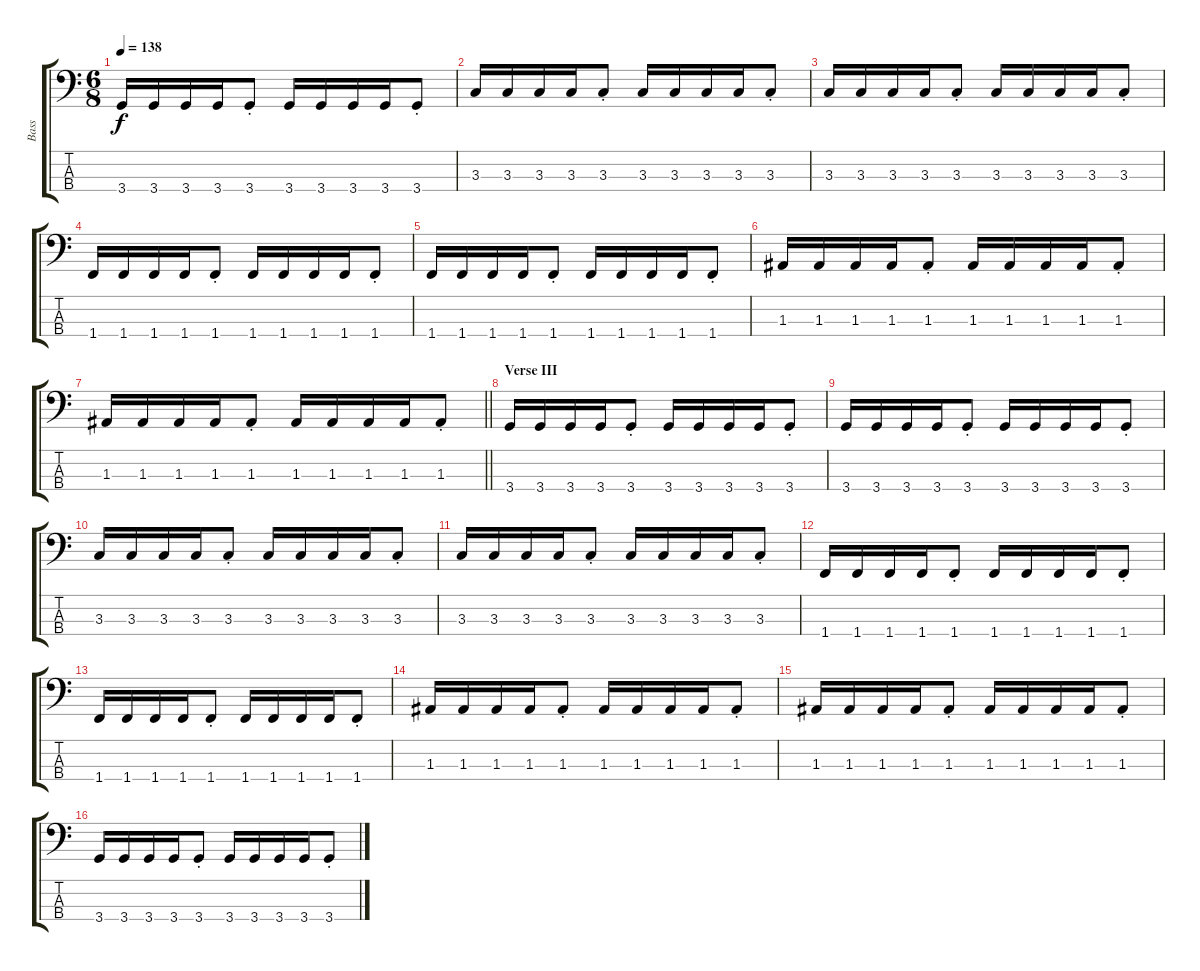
\track ("Bass" "Bass") {instrument electricbassfinger}
\staff {score tabs}
\tuning (G2 D2 A1 E1) {hide}
\ts (6 8)
\tempo 138
\clef f4
\ks c
3.4.16{dy f} 3.4.16 3.4.16 3.4.16 3.4{st}.8 3.4.16 3.4.16 3.4.16 3.4.16 3.4{st}.8 |
3.3.16 3.3.16 3.3.16 3.3.16 3.3{st}.8 3.3.16 3.3.16 3.3.16 3.3.16 3.3{st}.8 |
3.3.16 3.3.16 3.3.16 3.3.16 3.3{st}.8 3.3.16 3.3.16 3.3.16 3.3.16 3.3{st}.8 |
1.4.16 1.4.16 1.4.16 1.4.16 1.4{st}.8 1.4.16 1.4.16 1.4.16 1.4.16 1.4{st}.8 |
1.4.16 1.4.16 1.4.16 1.4.16 1.4{st}.8 1.4.16 1.4.16 1.4.16 1.4.16 1.4{st}.8 |
1.3.16 1.3.16 1.3.16 1.3.16 1.3{st}.8 1.3.16 1.3.16 1.3.16 1.3.16 1.3{st}.8 |
\barLineRight lightlight
1.3.16 1.3.16 1.3.16 1.3.16 1.3{st}.8 1.3.16 1.3.16 1.3.16 1.3.16 1.3{st}.8 |
\section ("" "Verse III")
3.4.16 3.4.16 3.4.16 3.4.16 3.4{st}.8 3.4.16 3.4.16 3.4.16 3.4.16 3.4{st}.8 |
3.4.16 3.4.16 3.4.16 3.4.16 3.4{st}.8 3.4.16 3.4.16 3.4.16 3.4.16 3.4{st}.8 |
3.3.16 3.3.16 3.3.16 3.3.16 3.3{st}.8 3.3.16 3.3.16 3.3.16 3.3.16 3.3{st}.8 |
3.3.16 3.3.16 3.3.16 3.3.16 3.3{st}.8 3.3.16 3.3.16 3.3.16 3.3.16 3.3{st}.8 |
1.4.16 1.4.16 1.4.16 1.4.16 1.4{st}.8 1.4.16 1.4.16 1.4.16 1.4.16 1.4{st}.8 |
1.4.16 1.4.16 1.4.16 1.4.16 1.4{st}.8 1.4.16 1.4.16 1.4.16 1.4.16 1.4{st}.8 |
1.3.16 1.3.16 1.3.16 1.3.16 1.3{st}.8 1.3.16 1.3.16 1.3.16 1.3.16 1.3{st}.8 |
1.3.16 1.3.16 1.3.16 1.3.16 1.3{st}.8 1.3.16 1.3.16 1.3.16 1.3.16 1.3{st}.8 |
3.4.16 3.4.16 3.4.16 3.4.16 3.4{st}.8 3.4.16 3.4.16 3.4.16 3.4.16 3.4{st}.8
